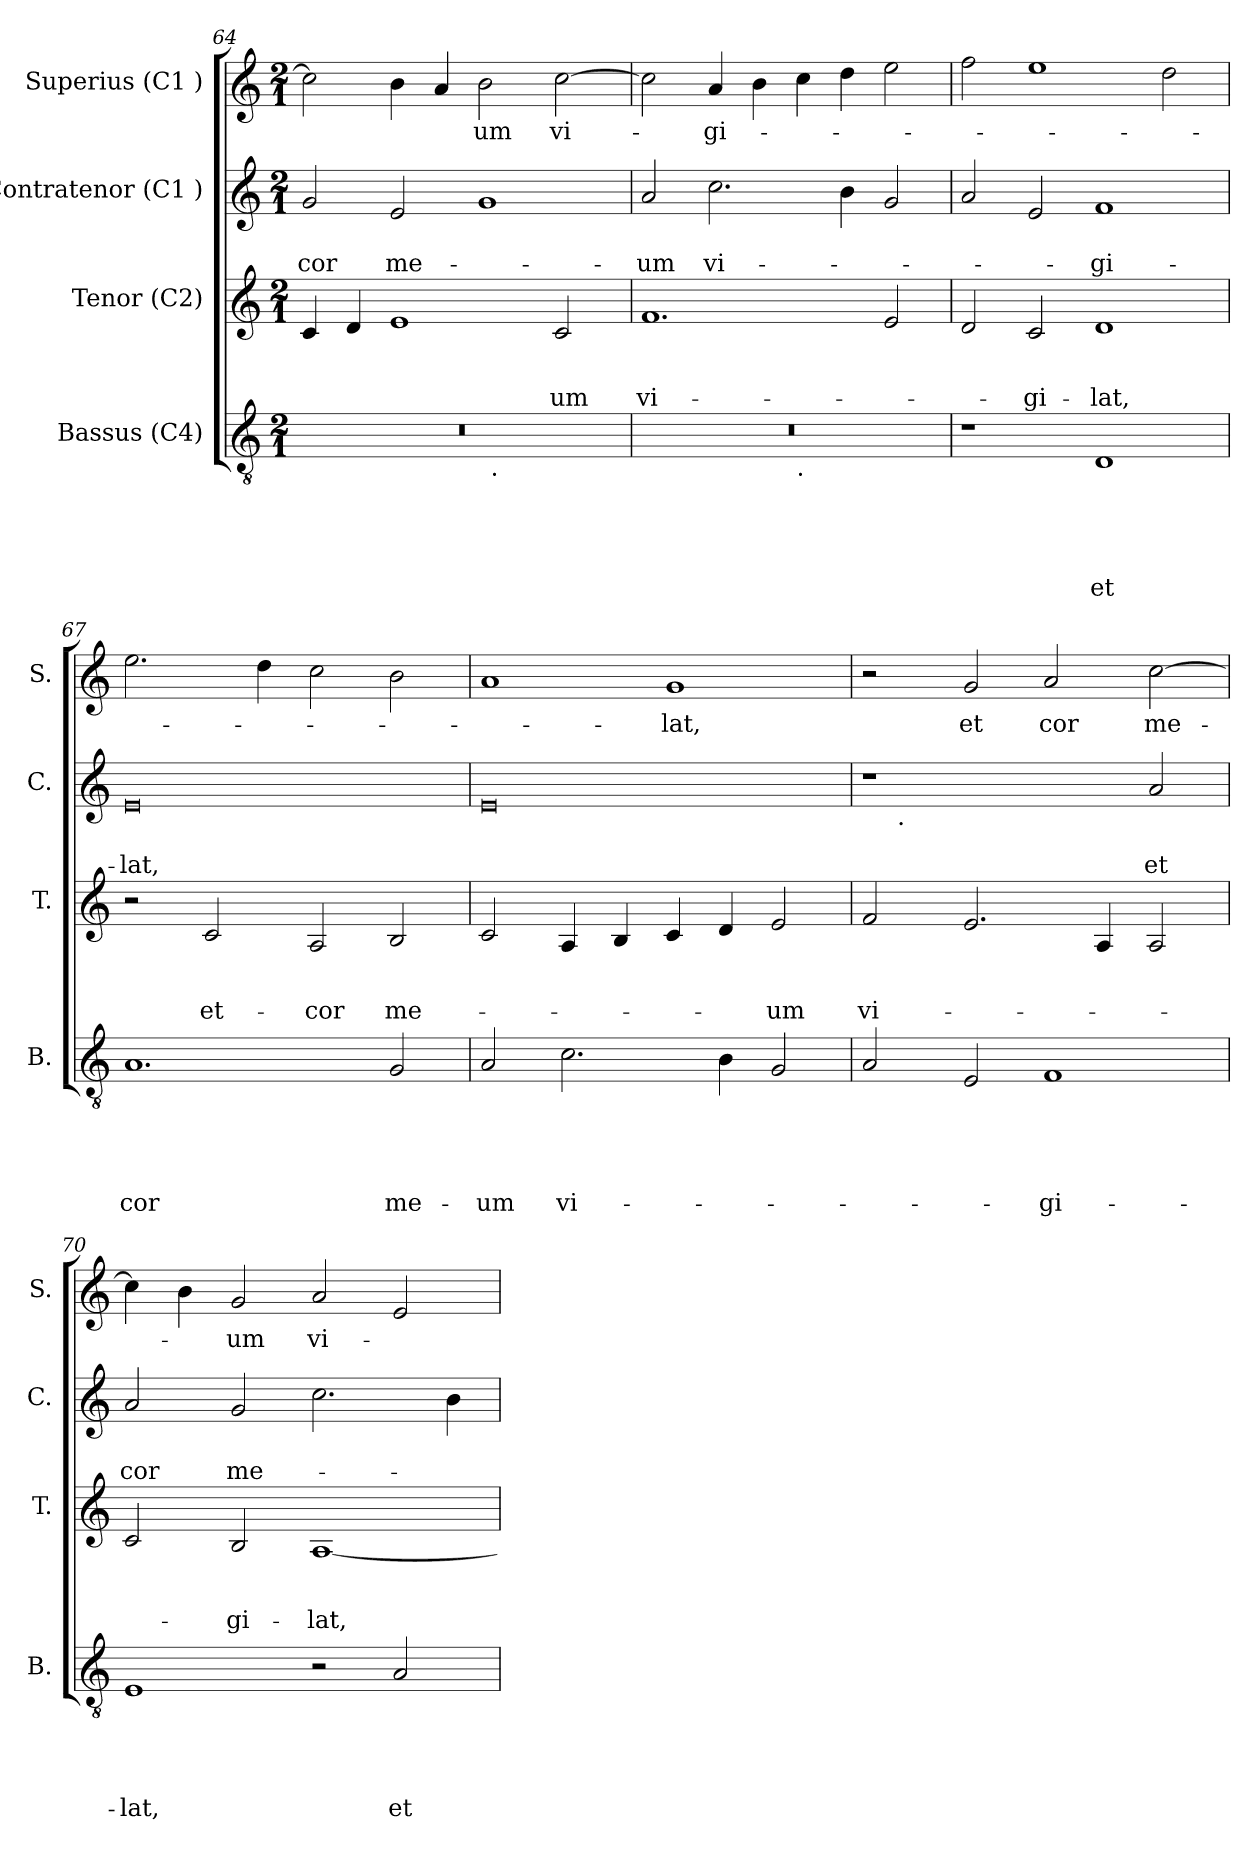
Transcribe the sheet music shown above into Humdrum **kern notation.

**kern	**text	**text	**text	**text	**text	**kern	**text	**text	**text	**kern	**text	**text	**kern	**text
*part4	*part4	*part4	*part4	*part4	*part4	*part3	*part3	*part3	*part3	*part2	*part2	*part2	*part1	*part1
*staff4	*staff4	*staff4	*staff4	*staff4	*staff4	*staff3	*staff3	*staff3	*staff3	*staff2	*staff2	*staff2	*staff1	*staff1
*I"Bassus (C4)	*	*	*	*	*	*I"Tenor (C2)	*	*	*	*I"Contratenor (C1 )	*	*	*I"Superius (C1 )	*
*I'B.	*	*	*	*	*	*I'T.	*	*	*	*I'C.	*	*	*I'S.	*
!!LO:LB:g=z
*clefGv2	*	*	*	*	*	*clefG2	*	*	*	*clefG2	*	*	*clefG2	*
*k[]	*	*	*	*	*	*k[]	*	*	*	*k[]	*	*	*k[]	*
*C:	*	*	*	*	*	*C:	*	*	*	*C:	*	*	*C:	*
*M2/1	*	*	*	*	*	*M2/1	*	*	*	*M2/1	*	*	*M2/1	*
=64	=64	=64	=64	=64	=64	=64	=64	=64	=64	=64	=64	=64	=64	=64
!	!	!	!	!	!	!	!	!	!	!	!	!LO:LY:b	!	!
*^	*	*	*	*	*	*	*	*	*	*	*	*	*	*
0r	1ryy	.	.	.	.	.	4c/	.	.	.	2g/	.	cor	2cc\]	.
.	.	.	.	.	.	.	4d/	.	.	.	.	.	.	.	.
!	!	!	!	!	!	!	!	!	!	!	!	!	!LO:LY:b	!	!
.	.	.	.	.	.	.	1e	.	.	.	2e/	.	me-	4b\	.
.	.	.	.	.	.	.	.	.	.	.	.	.	.	4a/	.
!	!	!	!	!	!	!	!	!	!	!	!	!	!	!	!LO:LY:b
.	32ryy	.	.	.	.	.	.	.	.	.	1g	.	.	2b\	-um
!	!LO:TX:b:t=.	!	!	!	!	!	!	!	!	!	!	!	!	!	!
.	2ryy	.	.	.	.	.	.	.	.	.	.	.	.	.	.
!	!	!	!	!	!	!	!	!	!	!LO:LY:b	!	!	!	!	!LO:LY:b
.	.	.	.	.	.	.	2c/	.	.	-um	.	.	.	[>2cc\	vi-
.	4...ryy	.	.	.	.	.	.	.	.	.	.	.	.	.	.
=65	=65	=65	=65	=65	=65	=65	=65	=65	=65	=65	=65	=65	=65	=65	=65
!	!	!	!	!	!	!	!	!	!	!LO:LY:b	!	!	!LO:LY:b	!	!
0r	1ryy	.	.	.	.	.	1.f	.	.	vi-	2a/	.	-um	2cc\]	.
!	!	!	!	!	!	!	!	!	!	!	!	!	!LO:LY:b	!	!LO:LY:b
.	.	.	.	.	.	.	.	.	.	.	2.cc\	.	vi-	4a/	-gi-
.	.	.	.	.	.	.	.	.	.	.	.	.	.	4b\	.
!	!LO:TX:b:t=.	!	!	!	!	!	!	!	!	!	!	!	!	!	!
.	1ryy	.	.	.	.	.	.	.	.	.	.	.	.	4cc\	.
.	.	.	.	.	.	.	.	.	.	.	4b\	.	.	4dd\	.
.	.	.	.	.	.	.	2e/	.	.	.	2g/	.	.	2ee\	.
*v	*v	*	*	*	*	*	*	*	*	*	*	*	*	*	*
=66	=66	=66	=66	=66	=66	=66	=66	=66	=66	=66	=66	=66	=66	=66
1r	.	.	.	.	.	2d/	.	.	.	2a/	.	.	2ff\	.
!	!	!	!	!	!	!	!	!	!LO:LY:b	!	!	!	!	!
.	.	.	.	.	.	2c/	.	.	-gi-	2e/	.	.	1ee	.
!	!	!	!	!	!LO:LY:b	!	!	!	!LO:LY:b	!	!	!LO:LY:b	!	!
1D	.	.	.	.	et	1d	.	.	-lat,	1f	.	-gi-	.	.
.	.	.	.	.	.	.	.	.	.	.	.	.	2dd\	.
=67	=67	=67	=67	=67	=67	=67	=67	=67	=67	=67	=67	=67	=67	=67
!	!	!	!	!	!LO:LY:b	!	!	!	!	!	!	!LO:LY:b	!	!
1.A	.	.	.	.	cor	2r	.	.	.	0e	.	-lat,	2.ee\	.
!	!	!	!	!	!	!	!	!	!LO:LY:b	!	!	!	!	!
.	.	.	.	.	.	2c/	.	.	et-	.	.	.	.	.
.	.	.	.	.	.	.	.	.	.	.	.	.	4dd\	.
!	!	!	!	!	!	!	!	!	!LO:LY:b	!	!	!	!	!
.	.	.	.	.	.	2A/	.	.	-cor	.	.	.	2cc\	.
!	!	!	!	!	!LO:LY:b	!	!	!	!LO:LY:b	!	!	!	!	!
2G/	.	.	.	.	me-	2B/	.	.	me-	.	.	.	2b\	.
!!LO:PB:g=z
=68	=68	=68	=68	=68	=68	=68	=68	=68	=68	=68	=68	=68	=68	=68
!	!	!	!	!	!LO:LY:b	!	!	!	!	!	!	!	!	!
2A/	.	.	.	.	-um	2c/	.	.	.	0e	.	.	1a	.
!	!	!	!	!	!LO:LY:b	!	!	!	!	!	!	!	!	!
2.c\	.	.	.	.	vi-	4A/	.	.	.	.	.	.	.	.
.	.	.	.	.	.	4B/	.	.	.	.	.	.	.	.
!	!	!	!	!	!	!	!	!	!	!	!	!	!	!LO:LY:b
.	.	.	.	.	.	4c/	.	.	.	.	.	.	1g	-lat,
4B\	.	.	.	.	.	4d/	.	.	.	.	.	.	.	.
!	!	!	!	!	!	!	!	!	!LO:LY:b	!	!	!	!	!
2G/	.	.	.	.	.	2e/	.	.	-um	.	.	.	.	.
=69	=69	=69	=69	=69	=69	=69	=69	=69	=69	=69	=69	=69	=69	=69
!	!	!	!	!	!	!	!	!	!LO:LY:b	!	!	!	!	!
*	*	*	*	*	*	*	*	*	*	*^	*	*	*	*
2A/	.	.	.	.	.	2f/	.	.	vi-	1r	8ryy	.	.	2r	.
!	!	!	!	!	!	!	!	!	!	!	!LO:TX:b:t=.	!	!	!	!
.	.	.	.	.	.	.	.	.	.	.	1...ryy	.	.	.	.
!	!	!	!	!	!	!	!	!	!	!	!	!	!	!	!LO:LY:b
2E/	.	.	.	.	.	2.e/	.	.	.	.	.	.	.	2g/	et
!	!	!	!	!	!LO:LY:b	!	!	!	!	!	!	!	!	!	!LO:LY:b
1F	.	.	.	.	-gi-	.	.	.	.	2ryy	.	.	.	2a/	cor
.	.	.	.	.	.	4A/	.	.	.	.	.	.	.	.	.
!	!	!	!	!	!	!	!	!	!	!	!	!	!LO:LY:b	!	!LO:LY:b
.	.	.	.	.	.	2A/	.	.	.	2a/	.	.	et	[>2cc\	me-
=70	=70	=70	=70	=70	=70	=70	=70	=70	=70	=70	=70	=70	=70	=70	=70
!	!	!	!	!	!LO:LY:b	!	!	!	!	!	!	!	!LO:LY:b	!	!
*	*	*	*	*	*	*	*	*	*	*v	*v	*	*	*	*
1E	.	.	.	.	-lat,	2c/	.	.	.	2a/	.	cor	4cc\]	.
.	.	.	.	.	.	.	.	.	.	.	.	.	4b\	.
!	!	!	!	!	!	!	!	!	!LO:LY:b	!	!	!LO:LY:b	!	!LO:LY:b
.	.	.	.	.	.	2B/	.	.	-gi-	2g/	.	me-	2g/	-um
!	!	!	!	!	!	!	!	!	!LO:LY:b	!	!	!	!	!LO:LY:b
2r	.	.	.	.	.	[<1A	.	.	-lat,	2.cc\	.	.	2a/	vi-
!	!	!	!	!	!LO:LY:b	!	!	!	!	!	!	!	!	!
2A/	.	.	.	.	et	.	.	.	.	.	.	.	2e/	.
.	.	.	.	.	.	.	.	.	.	4b\	.	.	.	.
=	=	=	=	=	=	=	=	=	=	=	=	=	=	=
*-	*-	*-	*-	*-	*-	*-	*-	*-	*-	*-	*-	*-	*-	*-
